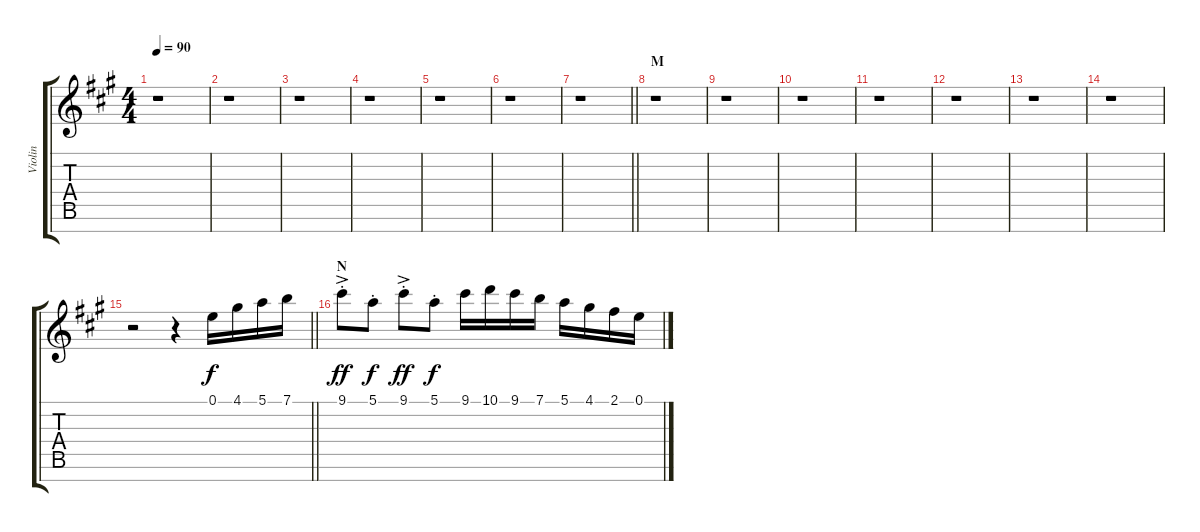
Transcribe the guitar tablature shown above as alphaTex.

\track ("Violin" "Violin") {instrument violin}
\staff {score tabs}
\tuning (E5 B4 G4 D4 A3 E3 B2) {hide}
\ts (4 4)
\tempo 90
\clef g2
\ks a
r.1{dy f} |
r.1 |
r.1 |
r.1 |
r.1 |
r.1 |
\barLineRight lightlight
r.1 |
\section ("" "M")
r.1 |
r.1 |
r.1 |
r.1 |
r.1 |
r.1 |
r.1 |
\barLineRight lightlight
r.2 r.4 0.1.16 4.1.16 5.1.16 7.1.16 |
\section ("" "N")
9.1{ac st}.8{dy ff} 5.1{st}.8{dy f} 9.1{ac st}.8{dy ff} 5.1{st}.8{dy f} 9.1.16 10.1.16 9.1.16 7.1.16 5.1.16 4.1.16 2.1.16 0.1.16
